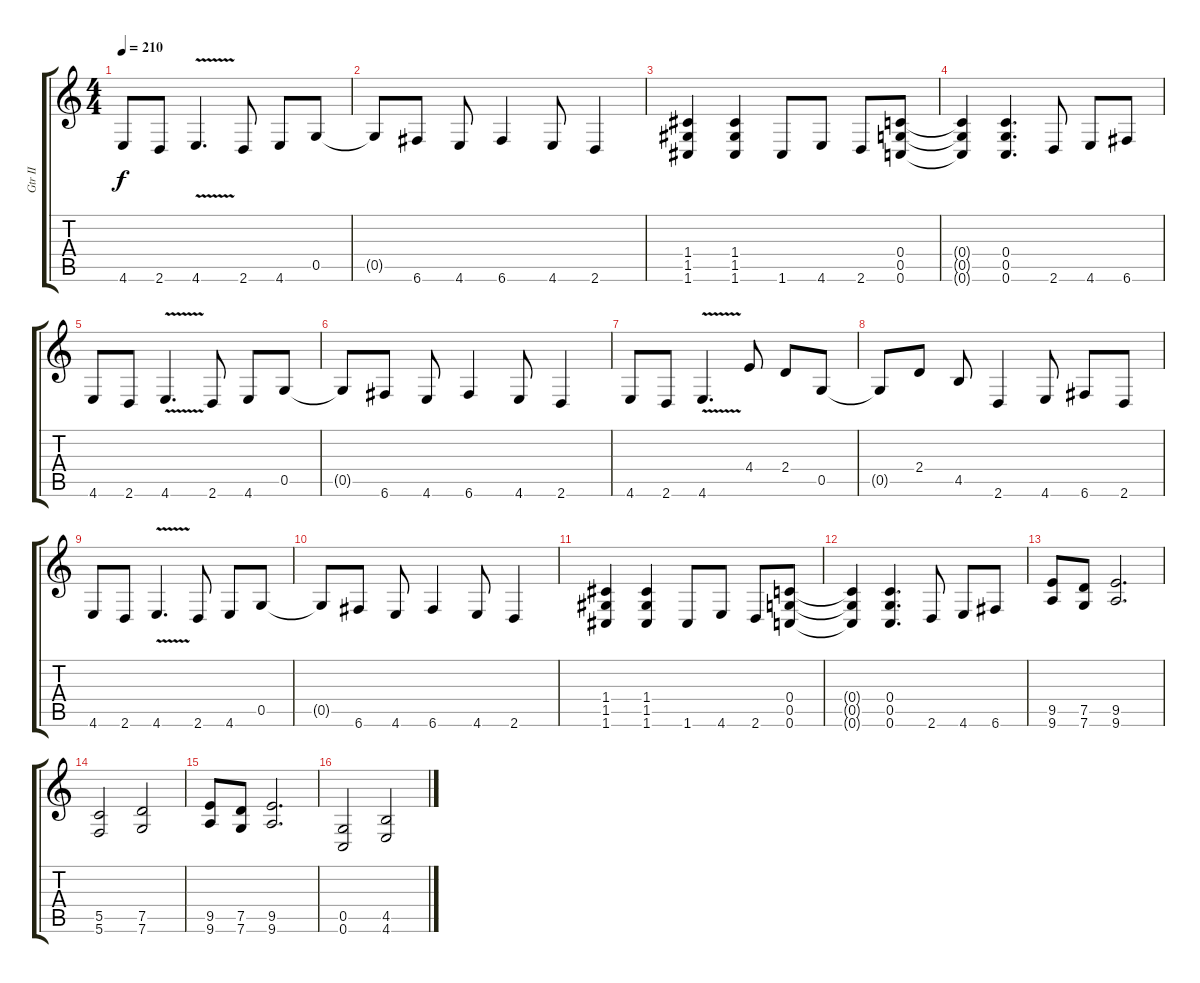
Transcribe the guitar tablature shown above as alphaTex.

\track ("Gtr II" "Gtr II") {instrument overdrivenguitar}
\staff {score tabs}
\tuning (D4 A3 F3 C3 G2 C2) {hide}
\ts (4 4)
\tempo 210
\clef g2
\ks c
4.6.8{dy f} 2.6.8 4.6{v}.4{d} 2.6.8 4.6.8 0.5.8 |
0.5{t}.8 6.6.8 4.6.8 6.6.4 4.6.8 2.6.4 |
(1.4 1.5 1.6).4 (1.4 1.5 1.6).4 1.6.8 4.6.8 2.6.8 (0.4 0.5 0.6).8 |
(0.4{t} 0.5{t} 0.6{t}).4 (0.4 0.5 0.6).4{d} 2.6.8 4.6.8 6.6.8 |
4.6.8 2.6.8 4.6{v}.4{d} 2.6.8 4.6.8 0.5.8 |
0.5{t}.8 6.6.8 4.6.8 6.6.4 4.6.8 2.6.4 |
4.6.8 2.6.8 4.6{v}.4{d} 4.4.8 2.4.8 0.5.8 |
0.5{t}.8 2.4.8 4.5.8 2.6.4 4.6.8 6.6.8 2.6.8 |
4.6.8 2.6.8 4.6{v}.4{d} 2.6.8 4.6.8 0.5.8 |
0.5{t}.8 6.6.8 4.6.8 6.6.4 4.6.8 2.6.4 |
(1.4 1.5 1.6).4 (1.4 1.5 1.6).4 1.6.8 4.6.8 2.6.8 (0.4 0.5 0.6).8 |
(0.4{t} 0.5{t} 0.6{t}).4 (0.4 0.5 0.6).4{d} 2.6.8 4.6.8 6.6.8 |
(9.5 9.6).8 (7.5 7.6).8 (9.5 9.6).2{d} |
(5.5 5.6).2 (7.5 7.6).2 |
(9.5 9.6).8 (7.5 7.6).8 (9.5 9.6).2{d} |
(0.5 0.6).2 (4.5 4.6).2
